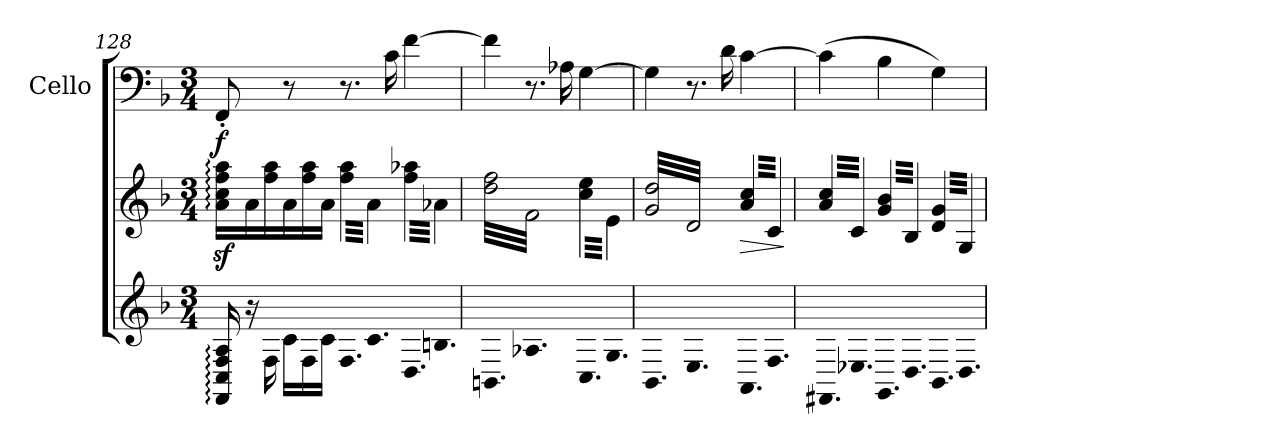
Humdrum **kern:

**kern	**kern	**dynam	**kern	**dynam
*part2	*part2	*part2	*part1	*part1
*staff3	*staff2	*staff2/3	*staff1	*staff1
*	*	*	*I"Cello	*
!!LO:LB:g=z
*clefG2	*clefG2	*	*clefF4	*
*k[b-]	*k[b-]	*	*k[b-]	*
*F:	*F:	*	*F:	*
*M3/4	*M3/4	*	*M3/4	*
*Xtuplet	*Xtuplet	*	*	*
=128	=128	=128	=128	=128
!	!	!	!	!LO:DY:b
24FF/: 24C/: 24F/: 24A/:	24a\z<: 24cc\z<: 24ff\z<: 24aa\z<:LL	.	8FF'/	f
24r	(>24a\	.	.	.
24F\	24ff\ 24aa\	.	.	.
24c\LL	24a\	.	8r	.
24F\	24ff\ 24aa\	.	.	.
24c\JJ	24a\JJ	.	.	.
!LO:N:vis=4.	!LO:N:vis=16.	!	!	!
*	*tremolo	*	*	*
12.F\	32ff\ 32aa\LLL	.	8.r	.
.	32a\	.	.	.
.	32ff\ 32aa\	.	.	.
.	32a\	.	.	.
!LO:N:vis=4.	!LO:N:vis=8.	!	!	!
12.c\	32ff\ 32aa\	.	.	.
.	32a\	.	.	.
.	32ff\ 32aa\	.	16c\	.
.	32a\JJJ	.	.	.
!LO:N:vis=4.	!LO:N:vis=16.	!	!	!
12.D\	32ff\ 32aa-X\LLL	.	[4f\	.
.	32a-X\)	.	.	.
.	32ff\ 32aa-X\	.	.	.
.	32a-X\)	.	.	.
!LO:N:vis=4.	!LO:N:vis=8.	!	!	!
12.Bn\	32ff\ 32aa-X\	.	.	.
.	32a-X\)	.	.	.
.	32ff\ 32aa-X\	.	.	.
.	32a-X\)JJJ	.	.	.
=129	=129	=129	=129	=129
!LO:N:vis=2.	!LO:N:vis=8.	!	!	!
6.BBn\	(>32dd\ 32ff\LLL	.	4f\]	.
.	32f\	.	.	.
.	32dd\ 32ff\	.	.	.
.	32f\	.	.	.
.	32dd\ 32ff\	.	.	.
.	32f\	.	.	.
.	32dd\ 32ff\	.	.	.
.	32f\	.	.	.
!LO:N:vis=2.	!LO:N:vis=4.	!	!	!
6.A-X\	32dd\ 32ff\	.	8.r	.
.	32f\	.	.	.
.	32dd\ 32ff\	.	.	.
.	32f\	.	.	.
.	32dd\ 32ff\	.	.	.
.	32f\	.	.	.
.	32dd\ 32ff\	.	16A-X\	.
.	32f\JJJ	.	.	.
!LO:N:vis=4.	!LO:N:vis=16.	!	!	!
12.C\	32cc\ 32ee\LLL	.	[4G\	.
.	32e\)	.	.	.
.	32cc\ 32ee\	.	.	.
.	32e\)	.	.	.
!LO:N:vis=4.	!LO:N:vis=8.	!	!	!
12.G\	32cc\ 32ee\	.	.	.
.	32e\)	.	.	.
.	32cc\ 32ee\	.	.	.
.	32e\)JJJ	.	.	.
=130	=130	=130	=130	=130
!LO:N:vis=2.	!LO:N:vis=8.	!	!	!
6.BB-\	32g/ 32dd/LLL	.	4G\]	.
.	32d/	.	.	.
.	32g/ 32dd/	.	.	.
.	32d/	.	.	.
.	32g/ 32dd/	.	.	.
.	32d/	.	.	.
.	32g/ 32dd/	.	.	.
.	32d/	.	.	.
!LO:N:vis=2.	!LO:N:vis=4.	!	!	!
6.E\	32g/ 32dd/	.	8.r	.
.	32d/	.	.	.
.	32g/ 32dd/	.	.	.
.	32d/	.	.	.
.	32g/ 32dd/	.	.	.
.	32d/	.	.	.
.	32g/ 32dd/	.	16d\	.
.	32d/JJJ	.	.	.
!LO:N:vis=4.	!LO:N:vis=16.	!LO:HP:b	!	!
12.AA\	32a/ 32cc/LLL	>	[4c\	.
.	32c/	.	.	.
.	32a/ 32cc/	.	.	.
.	32c/	.	.	.
!LO:N:vis=4.	!LO:N:vis=8.	!	!	!
12.F\	32a/ 32cc/	.	.	.
.	32c/	.	.	.
.	32a/ 32cc/	.	.	.
.	32c/JJJ	.	.	.
.	.	]	.	.
=131	=131	=131	=131	=131
!LO:N:vis=4.	!LO:N:vis=16.	!	!	!
12.FF#X/	32a/ 32cc/LLL	.	(>4c\]	.
.	32c/	.	.	.
.	32a/ 32cc/	.	.	.
.	32c/	.	.	.
!LO:N:vis=4.	!LO:N:vis=8.	!	!	!
12.E-X/	32a/ 32cc/	.	.	.
.	32c/	.	.	.
.	32a/ 32cc/	.	.	.
.	32c/JJJ	.	.	.
!LO:N:vis=4.	!LO:N:vis=16.	!	!	!
12.GG/	32g/ 32b-/LLL	.	4B-\	.
.	32B-/	.	.	.
.	32g/ 32b-/	.	.	.
.	32B-/	.	.	.
!LO:N:vis=4.	!LO:N:vis=8.	!	!	!
12.D/	32g/ 32b-/	.	.	.
.	32B-/	.	.	.
.	32g/ 32b-/	.	.	.
.	32B-/JJJ	.	.	.
!LO:N:vis=4.	!LO:N:vis=16.	!	!	!
12.BB-/	32d/ 32g/LLL	.	4G\)	.
.	32G/	.	.	.
.	32d/ 32g/	.	.	.
.	32G/	.	.	.
!LO:N:vis=4.	!LO:N:vis=8.	!	!	!
12.D/	32d/ 32g/	.	.	.
.	32G/	.	.	.
.	32d/ 32g/	.	.	.
.	32G/JJJ	.	.	.
*	*Xtremolo	*	*	*
.	.	.	.	.
.	.	.	.	.
.	.	.	.	.
.	.	.	.	.
=	=	=	=	=
*-	*-	*-	*-	*-
